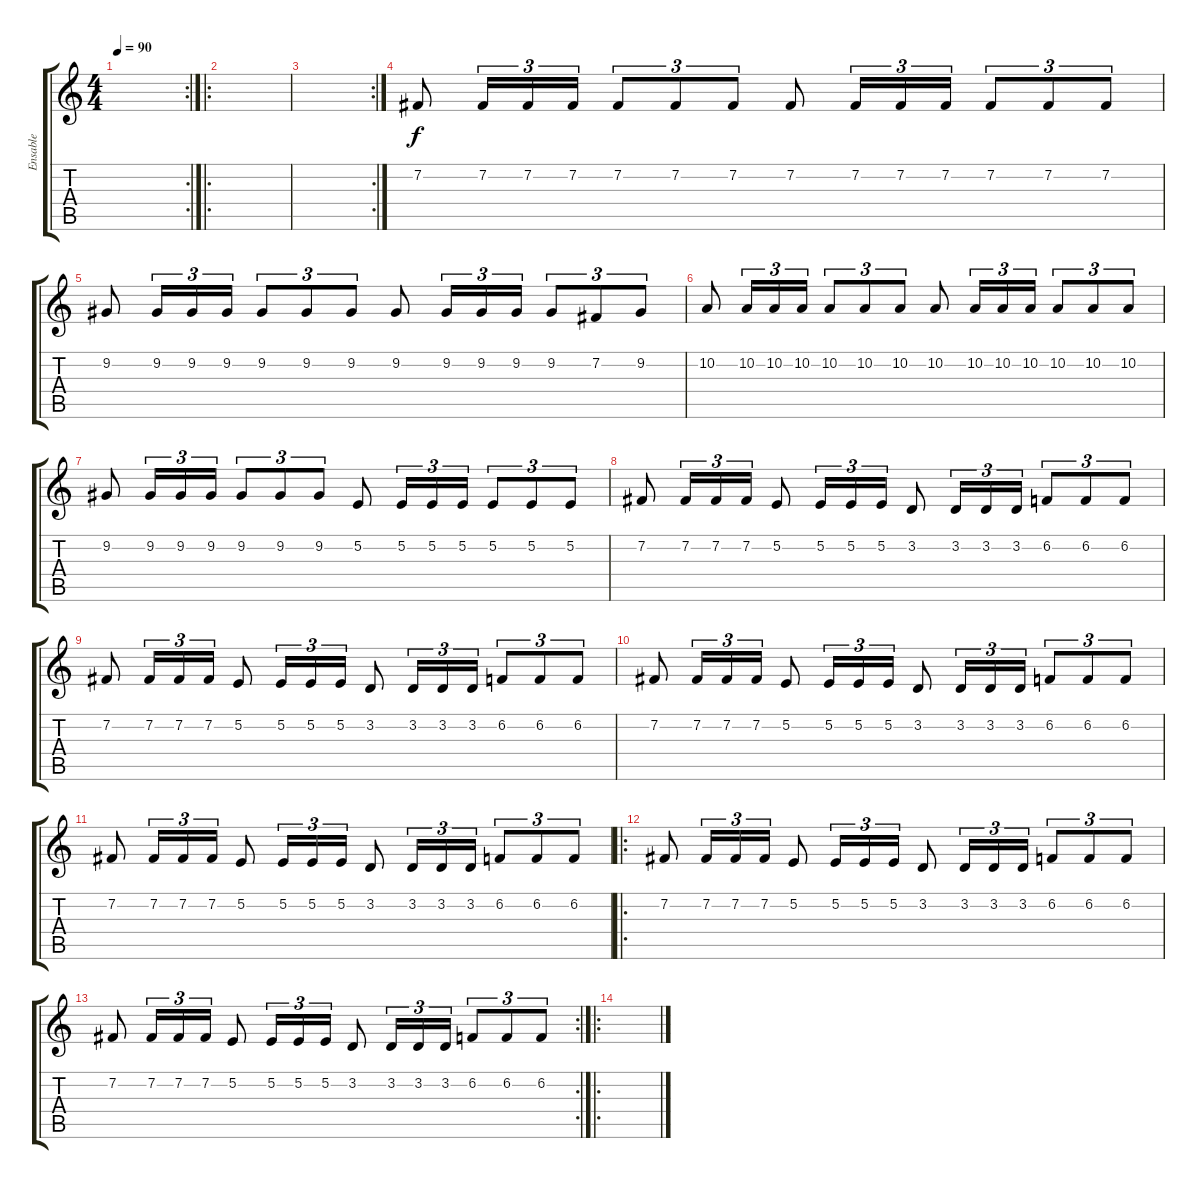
\track ("Ensable" "Ensable") {instrument choiraahs}
\staff {score tabs}
\tuning (E4 B3 G3 D3 A2 E2) {hide}
\rc 2
\ts (4 4)
\tempo 90
\clef g2
\ks c
|
\ro
|
\rc 2
|
7.2.8 7.2.16{tu (3 2)} 7.2.16{tu (3 2)} 7.2.16{tu (3 2)} 7.2.8{tu (3 2)} 7.2.8{tu (3 2)} 7.2.8{tu (3 2)} 7.2.8 7.2.16{tu (3 2)} 7.2.16{tu (3 2)} 7.2.16{tu (3 2)} 7.2.8{tu (3 2)} 7.2.8{tu (3 2)} 7.2.8{tu (3 2)} |
9.2.8 9.2.16{tu (3 2)} 9.2.16{tu (3 2)} 9.2.16{tu (3 2)} 9.2.8{tu (3 2)} 9.2.8{tu (3 2)} 9.2.8{tu (3 2)} 9.2.8 9.2.16{tu (3 2)} 9.2.16{tu (3 2)} 9.2.16{tu (3 2)} 9.2.8{tu (3 2)} 7.2.8{tu (3 2)} 9.2.8{tu (3 2)} |
10.2.8 10.2.16{tu (3 2)} 10.2.16{tu (3 2)} 10.2.16{tu (3 2)} 10.2.8{tu (3 2)} 10.2.8{tu (3 2)} 10.2.8{tu (3 2)} 10.2.8 10.2.16{tu (3 2)} 10.2.16{tu (3 2)} 10.2.16{tu (3 2)} 10.2.8{tu (3 2)} 10.2.8{tu (3 2)} 10.2.8{tu (3 2)} |
9.2.8 9.2.16{tu (3 2)} 9.2.16{tu (3 2)} 9.2.16{tu (3 2)} 9.2.8{tu (3 2)} 9.2.8{tu (3 2)} 9.2.8{tu (3 2)} 5.2.8 5.2.16{tu (3 2)} 5.2.16{tu (3 2)} 5.2.16{tu (3 2)} 5.2.8{tu (3 2)} 5.2.8{tu (3 2)} 5.2.8{tu (3 2)} |
7.2.8 7.2.16{tu (3 2)} 7.2.16{tu (3 2)} 7.2.16{tu (3 2)} 5.2.8 5.2.16{tu (3 2)} 5.2.16{tu (3 2)} 5.2.16{tu (3 2)} 3.2.8 3.2.16{tu (3 2)} 3.2.16{tu (3 2)} 3.2.16{tu (3 2)} 6.2.8{tu (3 2)} 6.2.8{tu (3 2)} 6.2.8{tu (3 2)} |
7.2.8 7.2.16{tu (3 2)} 7.2.16{tu (3 2)} 7.2.16{tu (3 2)} 5.2.8 5.2.16{tu (3 2)} 5.2.16{tu (3 2)} 5.2.16{tu (3 2)} 3.2.8 3.2.16{tu (3 2)} 3.2.16{tu (3 2)} 3.2.16{tu (3 2)} 6.2.8{tu (3 2)} 6.2.8{tu (3 2)} 6.2.8{tu (3 2)} |
7.2.8 7.2.16{tu (3 2)} 7.2.16{tu (3 2)} 7.2.16{tu (3 2)} 5.2.8 5.2.16{tu (3 2)} 5.2.16{tu (3 2)} 5.2.16{tu (3 2)} 3.2.8 3.2.16{tu (3 2)} 3.2.16{tu (3 2)} 3.2.16{tu (3 2)} 6.2.8{tu (3 2)} 6.2.8{tu (3 2)} 6.2.8{tu (3 2)} |
7.2.8 7.2.16{tu (3 2)} 7.2.16{tu (3 2)} 7.2.16{tu (3 2)} 5.2.8 5.2.16{tu (3 2)} 5.2.16{tu (3 2)} 5.2.16{tu (3 2)} 3.2.8 3.2.16{tu (3 2)} 3.2.16{tu (3 2)} 3.2.16{tu (3 2)} 6.2.8{tu (3 2)} 6.2.8{tu (3 2)} 6.2.8{tu (3 2)} |
\ro
7.2.8 7.2.16{tu (3 2)} 7.2.16{tu (3 2)} 7.2.16{tu (3 2)} 5.2.8 5.2.16{tu (3 2)} 5.2.16{tu (3 2)} 5.2.16{tu (3 2)} 3.2.8 3.2.16{tu (3 2)} 3.2.16{tu (3 2)} 3.2.16{tu (3 2)} 6.2.8{tu (3 2)} 6.2.8{tu (3 2)} 6.2.8{tu (3 2)} |
\rc 2
7.2.8 7.2.16{tu (3 2)} 7.2.16{tu (3 2)} 7.2.16{tu (3 2)} 5.2.8 5.2.16{tu (3 2)} 5.2.16{tu (3 2)} 5.2.16{tu (3 2)} 3.2.8 3.2.16{tu (3 2)} 3.2.16{tu (3 2)} 3.2.16{tu (3 2)} 6.2.8{tu (3 2)} 6.2.8{tu (3 2)} 6.2.8{tu (3 2)} |
\ro
